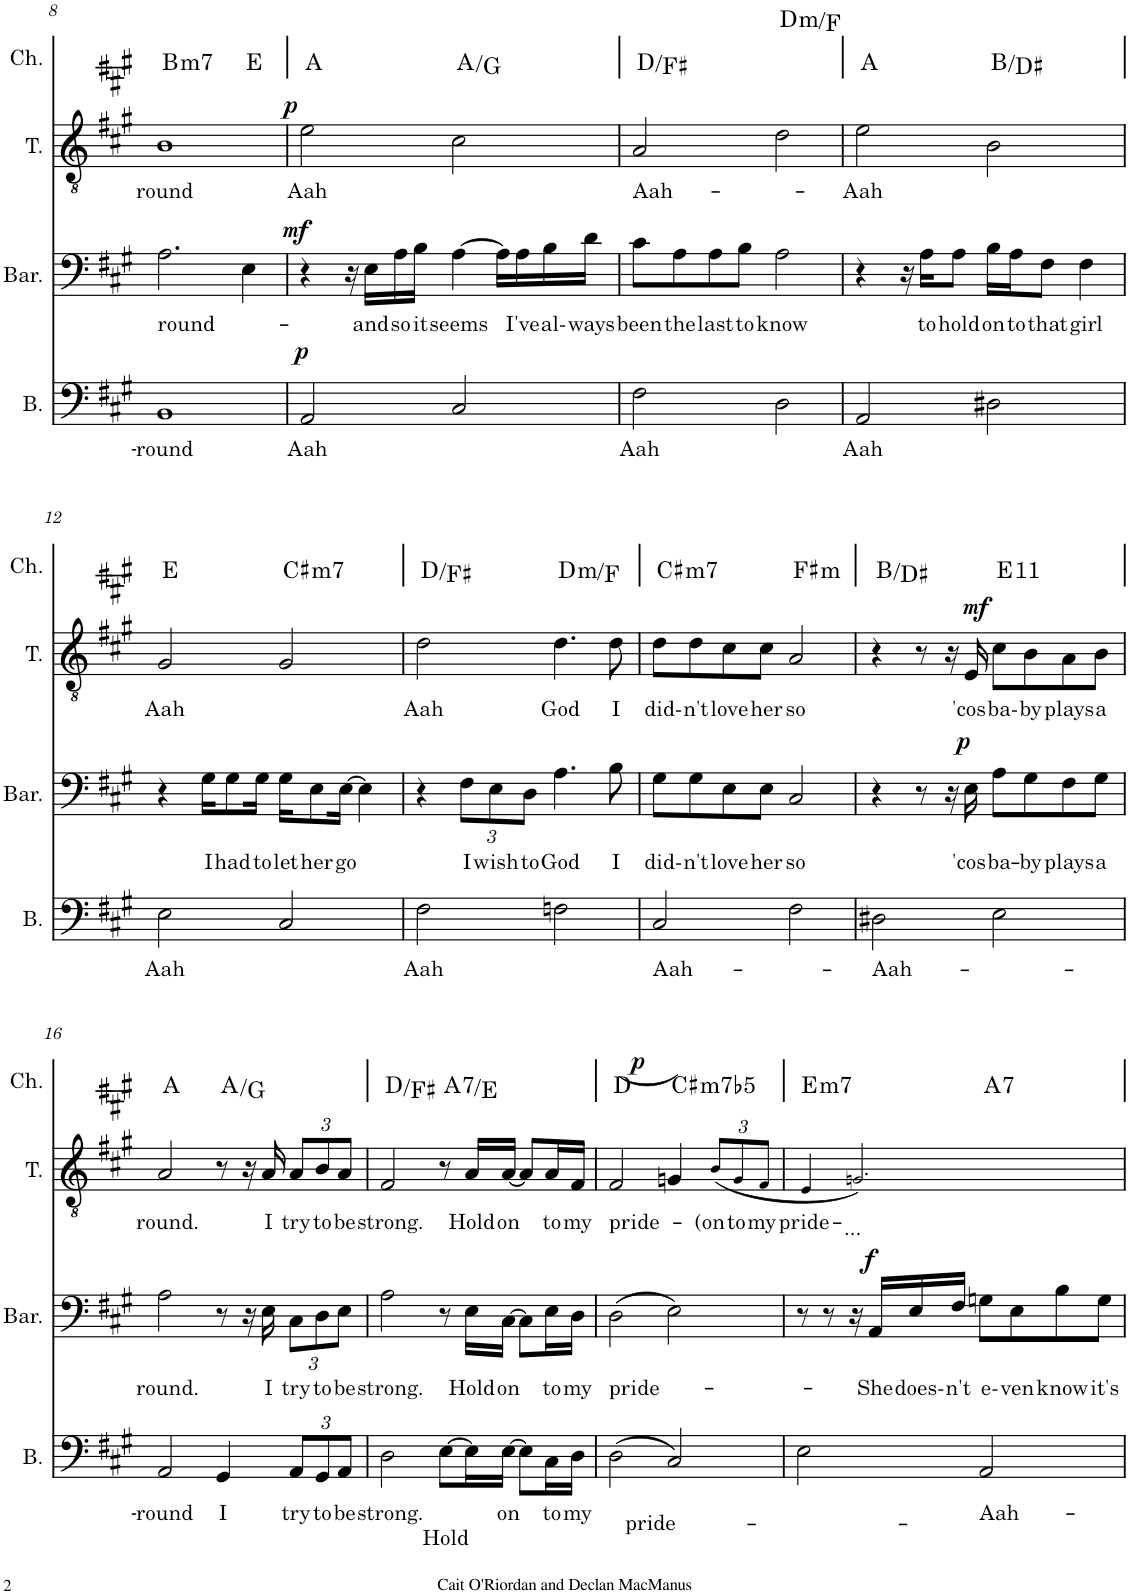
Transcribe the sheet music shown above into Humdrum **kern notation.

**kern	**text	**text	**dynam	**kern	**text	**dynam	**kern	**text	**dynam	**kern	**harte
*part4	*part4	*part4	*part4	*part3	*part3	*part3	*part2	*part2	*part2	*part1	*part1
*staff4	*staff4	*staff4	*staff4	*staff3	*staff3	*staff3	*staff2	*staff2	*staff2	*staff1	*
*I"Bass	*	*	*	*I"Baritone	*	*	*I"Tenor	*	*	*I"Chords	*
*I'B.	*	*	*	*I'Bar.	*	*	*I'T.	*	*	*I'Ch.	*
!!LO:PB:g=z
*clefF4	*	*	*	*clefF4	*	*	*clefGv2	*	*	*clefG2	*
*k[f#c#g#]	*	*	*	*k[f#c#g#]	*	*	*k[f#c#g#]	*	*	*k[f#c#g#]	*
*M4/4	*	*	*	*M4/4	*	*	*M4/4	*	*	*M4/4	*
=8	=8	=8	=8	=8	=8	=8	=8	=8	=8	=8	=8
!	!LO:LY:b	!	!	!	!LO:LY:b	!	!	!LO:LY:b	!	!	!LO:H:kt=m7
*	*	*	*	*	*	*	*	*	*	*^	*
1BB	-round	.	.	2.A\	round-	.	1B	round	.	1ryy	2.ryy	B:min7
.	.	.	.	4E\	.	.	.	.	.	.	4ryy	E:maj
=9	=9	=9	=9	=9	=9	=9	=9	=9	=9	=9	=9	=9
*	*	*	*	*	*	*	*	*	*	*k[f#c#g#]	*	*
!	!LO:LY:b	!	!LO:DY:a	!	!	!LO:DY:a	!	!LO:LY:b	!LO:DY:a	!	!	!
2AA/	Aah	.	p	4r	.	mf	2e\	Aah	p	1ryy	2ryy	A:maj
.	.	.	.	16r	.	.	.	.	.	.	.	.
!	!	!	!	!	!LO:LY:b	!	!	!	!	!	!	!
.	.	.	.	16E\LL	and	.	.	.	.	.	.	.
!	!	!	!	!	!LO:LY:b	!	!	!	!	!	!	!
.	.	.	.	16A\	so	.	.	.	.	.	.	.
!	!	!	!	!	!LO:LY:b	!	!	!	!	!	!	!
.	.	.	.	16B\JJ	it	.	.	.	.	.	.	.
!	!	!	!	!	!LO:LY:b	!	!	!	!	!	!	!
2C#/	.	.	.	[4A\	seems	.	2c#\	.	.	.	2ryy	A:maj/b7
.	.	.	.	16A\LL]	.	.	.	.	.	.	.	.
!	!	!	!	!	!LO:LY:b	!	!	!	!	!	!	!
.	.	.	.	16A\	I've	.	.	.	.	.	.	.
!	!	!	!	!	!LO:LY:b	!	!	!	!	!	!	!
.	.	.	.	16B\	al-	.	.	.	.	.	.	.
!	!	!	!	!	!LO:LY:b	!	!	!	!	!	!	!
.	.	.	.	16d\JJ	ways	.	.	.	.	.	.	.
=10	=10	=10	=10	=10	=10	=10	=10	=10	=10	=10	=10	=10
!	!LO:LY:b	!	!	!	!LO:LY:b	!	!	!LO:LY:b	!	!	!	!
2F#\	Aah	.	.	8c#\L	been	.	2A/	Aah-	.	1ryy	2ryy	D:maj/3
!	!	!	!	!	!LO:LY:b	!	!	!	!	!	!	!
.	.	.	.	8A\	the	.	.	.	.	.	.	.
!	!	!	!	!	!LO:LY:b	!	!	!	!	!	!	!
.	.	.	.	8A\	last	.	.	.	.	.	.	.
!	!	!	!	!	!LO:LY:b	!	!	!	!	!	!	!
.	.	.	.	8B\J	to	.	.	.	.	.	.	.
!	!	!	!	!	!LO:LY:b	!	!	!	!	!	!	!LO:H:kt=m
2D\	.	.	.	2A\	know	.	2d\	.	.	.	2ryy	D:min/b3
=11	=11	=11	=11	=11	=11	=11	=11	=11	=11	=11	=11	=11
*	*	*	*	*	*	*	*	*	*	*k[f#c#g#]	*	*
!	!LO:LY:b	!	!	!	!	!	!	!LO:LY:b	!	!	!	!
2AA/	Aah	.	.	4r	.	.	2e\	-Aah	.	1ryy	2ryy	A:maj
.	.	.	.	16r	.	.	.	.	.	.	.	.
!	!	!	!	!	!LO:LY:b	!	!	!	!	!	!	!
.	.	.	.	16A\KL	to	.	.	.	.	.	.	.
!	!	!	!	!	!LO:LY:b	!	!	!	!	!	!	!
.	.	.	.	8A\J	hold	.	.	.	.	.	.	.
!	!	!	!	!	!LO:LY:b	!	!	!	!	!	!	!
2D#X\	.	.	.	16B\LL	on	.	2B\	.	.	.	2ryy	B:maj/3
!	!	!	!	!	!LO:LY:b	!	!	!	!	!	!	!
.	.	.	.	16A\J	to	.	.	.	.	.	.	.
!	!	!	!	!	!LO:LY:b	!	!	!	!	!	!	!
.	.	.	.	8F#\J	that	.	.	.	.	.	.	.
!	!	!	!	!	!LO:LY:b	!	!	!	!	!	!	!
.	.	.	.	4F#\	girl	.	.	.	.	.	.	.
!!LO:LB:g=z	!!
=12	=12	=12	=12	=12	=12	=12	=12	=12	=12	=12	=12	=12
!	!LO:LY:b	!	!	!	!	!	!	!LO:LY:b	!	!	!	!
2E\	Aah	.	.	4r	.	.	2G#/	Aah	.	1ryy	2ryy	E:maj
!	!	!	!	!	!LO:LY:b	!	!	!	!	!	!	!
.	.	.	.	16G#\KL	I	.	.	.	.	.	.	.
!	!	!	!	!	!LO:LY:b	!	!	!	!	!	!	!
.	.	.	.	8G#\	had	.	.	.	.	.	.	.
!	!	!	!	!	!LO:LY:b	!	!	!	!	!	!	!
.	.	.	.	16G#\Jk	to	.	.	.	.	.	.	.
!	!	!	!	!	!LO:LY:b	!	!	!	!	!	!	!LO:H:kt=m7
2C#/	.	.	.	16G#\KL	let	.	2G#/	.	.	.	2ryy	C#:min7
!	!	!	!	!	!LO:LY:b	!	!	!	!	!	!	!
.	.	.	.	8E\	her	.	.	.	.	.	.	.
!	!	!	!	!	!LO:LY:b	!	!	!	!	!	!	!
.	.	.	.	[16E\Jk	go	.	.	.	.	.	.	.
.	.	.	.	4E\]	.	.	.	.	.	.	.	.
=13	=13	=13	=13	=13	=13	=13	=13	=13	=13	=13	=13	=13
!	!LO:LY:b	!	!	!	!	!	!	!LO:LY:b	!	!	!	!
2F#\	Aah	.	.	4r	.	.	2d\	Aah	.	1ryy	2ryy	D:maj/3
*	*	*	*	*Xbrackettup	*	*	*	*	*	*	*	*
!	!	!	!	!	!LO:LY:b	!	!	!	!	!	!	!
.	.	.	.	12F#\L	I	.	.	.	.	.	.	.
!	!	!	!	!	!LO:LY:b	!	!	!	!	!	!	!
.	.	.	.	12E\	wish	.	.	.	.	.	.	.
!	!	!	!	!	!LO:LY:b	!	!	!	!	!	!	!
.	.	.	.	12D\J	to	.	.	.	.	.	.	.
!	!	!	!	!	!LO:LY:b	!	!	!LO:LY:b	!	!	!	!LO:H:kt=m
2Fn\	.	.	.	4.A\	God	.	4.d\	God	.	.	2ryy	D:min/b3
!	!	!	!	!	!LO:LY:b	!	!	!LO:LY:b	!	!	!	!
.	.	.	.	8B\	I	.	8d\	I	.	.	.	.
=14	=14	=14	=14	=14	=14	=14	=14	=14	=14	=14	=14	=14
*	*	*	*	*	*	*	*	*	*	*k[f#c#g#]	*	*
!	!LO:LY:b	!	!	!	!LO:LY:b	!	!	!LO:LY:b	!	!	!	!LO:H:kt=m7
2C#/	Aah-	.	.	8G#\L	did-	.	8d\L	did-	.	1ryy	2ryy	C#:min7
!	!	!	!	!	!LO:LY:b	!	!	!LO:LY:b	!	!	!	!
.	.	.	.	8G#\	n't	.	8d\	n't	.	.	.	.
!	!	!	!	!	!LO:LY:b	!	!	!LO:LY:b	!	!	!	!
.	.	.	.	8E\	love	.	8c#\	love	.	.	.	.
!	!	!	!	!	!LO:LY:b	!	!	!LO:LY:b	!	!	!	!
.	.	.	.	8E\J	her	.	8c#\J	her	.	.	.	.
!	!	!	!	!	!LO:LY:b	!	!	!LO:LY:b	!	!	!	!LO:H:kt=m
2F#\	.	.	.	2C#/	so	.	2A/	so	.	.	2ryy	F#:min
=15	=15	=15	=15	=15	=15	=15	=15	=15	=15	=15	=15	=15
!	!LO:LY:b	!	!	!	!	!	!	!	!	!	!	!
2D#X\	-Aah-	.	.	4r	.	.	4r	.	.	1ryy	2ryy	B:maj/3
.	.	.	.	8r	.	.	8r	.	.	.	.	.
!	!	!	!	!	!	!LO:DY:a	!	!	!	!	!	!
.	.	.	.	16r	.	p	16r	.	.	.	.	.
!	!	!	!	!	!LO:LY:b	!	!	!LO:LY:b	!LO:DY:a	!	!	!
.	.	.	.	16E\	'cos	.	16E/	'cos	mf	.	.	.
!	!	!	!	!	!LO:LY:b	!	!	!LO:LY:b	!	!	!	!LO:H:kt=11
2E\	.	.	.	8A\L	ba-	.	8c#\L	ba-	.	.	2ryy	E:9(11)
!	!	!	!	!	!LO:LY:b	!	!	!LO:LY:b	!	!	!	!
.	.	.	.	8G#\	-by	.	8B\	by	.	.	.	.
!	!	!	!	!	!LO:LY:b	!	!	!LO:LY:b	!	!	!	!
.	.	.	.	8F#\	plays	.	8A\	plays	.	.	.	.
!	!	!	!	!	!LO:LY:b	!	!	!LO:LY:b	!	!	!	!
.	.	.	.	8G#\J	a	.	8B\J	a	.	.	.	.
!!LO:LB:g=z	!!
=16	=16	=16	=16	=16	=16	=16	=16	=16	=16	=16	=16	=16
!	!LO:LY:b	!	!	!	!LO:LY:b	!	!	!LO:LY:b	!	!	!	!
2AA/	-round	.	.	2A\	round.	.	2A/	round.	.	1ryy	2ryy	A:maj
!	!LO:LY:b	!	!	!	!	!	!	!	!	!	!	!
4GG#/	I	.	.	8r	.	.	8r	.	.	.	2ryy	A:maj/b7
.	.	.	.	16r	.	.	16r	.	.	.	.	.
!	!	!	!	!	!LO:LY:b	!	!	!LO:LY:b	!	!	!	!
.	.	.	.	16E\	I	.	16A/	I	.	.	.	.
*Xbrackettup	*	*	*	*	*	*	*	*	*	*	*	*
!	!LO:LY:b	!	!	!	!LO:LY:b	!	!	!	!	!	!	!
*	*	*	*	*	*	*	*Xbrackettup	*	*	*	*	*
!	!	!	!	!	!	!	!	!LO:LY:b	!	!	!	!
12AA/L	try	.	.	12C#\L	try	.	12A/L	try	.	.	.	.
!	!LO:LY:b	!	!	!	!LO:LY:b	!	!	!LO:LY:b	!	!	!	!
12GG#/	to	.	.	12D\	to	.	12B/	to	.	.	.	.
!	!LO:LY:b	!	!	!	!LO:LY:b	!	!	!LO:LY:b	!	!	!	!
12AA/J	be	.	.	12E\J	be	.	12A/J	be	.	.	.	.
=17	=17	=17	=17	=17	=17	=17	=17	=17	=17	=17	=17	=17
*	*	*	*	*	*	*	*	*	*	*k[f#c#g#]	*	*
!	!LO:LY:b	!	!	!	!LO:LY:b	!	!	!LO:LY:b	!	!	!	!
2D\	strong.	.	.	2A\	strong.	.	2F#/	strong.	.	1ryy	2ryy	D:maj/3
!	!	!LO:LY:b	!	!	!	!	!	!	!	!	!	!LO:H:kt=7
[8E\L	.	Hold	.	8r	.	.	8r	.	.	.	2ryy	A:7/5
!	!	!	!	!	!LO:LY:b	!	!	!LO:LY:b	!	!	!	!
16E\L]	.	.	.	16E\LL	Hold	.	16A/LL	Hold	.	.	.	.
!	!LO:LY:b	!	!	!	!LO:LY:b	!	!	!LO:LY:b	!	!	!	!
[16E\JJ	on	.	.	[16C#\JJ	on	.	[16A/JJ	on	.	.	.	.
8E\L]	.	.	.	8C#\L]	.	.	8A/L]	.	.	.	.	.
!	!LO:LY:b	!	!	!	!LO:LY:b	!	!	!LO:LY:b	!	!	!	!
16C#\L	to	.	.	16E\L	to	.	16A/L	to	.	.	.	.
!	!LO:LY:b	!	!	!	!LO:LY:b	!	!	!LO:LY:b	!	!	!	!
16D\JJ	my	.	.	16D\JJ	my	.	16F#/JJ	my	.	.	.	.
=18	=18	=18	=18	=18	=18	=18	=18	=18	=18	=18	=18	=18
!	!LO:LY:b	!	!	!	!LO:LY:b	!	!	!LO:LY:b	!	!	!	!
(2D\	pride-	.	.	(2D\	pride-	.	(2F#/	pride-	.	1ryy	2ryy	D:maj
!	!	!	!	!	!	!	!	!	!LO:DY:a	!	!	!LO:H:kt=m7b5
2C#/)	.	.	.	2E\)	.	.	4Gn/)	.	p	.	2ryy	C#:hdim7
!	!	!	!	!	!	!	!	!LO:LY:b	!	!	!	!
.	.	.	.	.	.	.	(12B!/L	(on	.	.	.	.
!	!	!	!	!	!	!	!	!LO:LY:b	!	!	!	!
.	.	.	.	.	.	.	12G!/	to	.	.	.	.
!	!	!	!	!	!	!	!	!LO:LY:b	!	!	!	!
.	.	.	.	.	.	.	12F#!/J	my	.	.	.	.
=19	=19	=19	=19	=19	=19	=19	=19	=19	=19	=19	=19	=19
*	*	*	*	*	*	*	*	*	*	*k[f#c#g#]	*	*
!	!	!	!	!	!	!	!	!LO:LY:b	!	!	!	!LO:H:kt=m7
2E\	.	.	.	8r	.	.	4E!/	pride-	.	1ryy	2ryy	E:min7
.	.	.	.	8r	.	.	.	.	.	.	.	.
!	!	!	!	!	!	!	!	!LO:LY:b	!	!	!	!
.	.	.	.	16r	.	.	2.Gn!/)	-...	.	.	.	.
!	!	!	!	!	!LO:LY:b	!LO:DY:a	!	!	!	!	!	!
.	.	.	.	16AA/LL	She	f	.	.	.	.	.	.
!	!	!	!	!	!LO:LY:b	!	!	!	!	!	!	!
.	.	.	.	16E/	does-	.	.	.	.	.	.	.
!	!	!	!	!	!LO:LY:b	!	!	!	!	!	!	!
.	.	.	.	16F#/JJ	n't	.	.	.	.	.	.	.
!	!LO:LY:b	!	!	!	!LO:LY:b	!	!	!	!	!	!	!LO:H:kt=7
2AA/	Aah-	.	.	8Gn\L	e-	.	.	.	.	.	2ryy	A:7
!	!	!	!	!	!LO:LY:b	!	!	!	!	!	!	!
.	.	.	.	8E\	ven	.	.	.	.	.	.	.
!	!	!	!	!	!LO:LY:b	!	!	!	!	!	!	!
.	.	.	.	8B\	know	.	.	.	.	.	.	.
!	!	!	!	!	!LO:LY:b	!	!	!	!	!	!	!
.	.	.	.	8G\J	it's	.	.	.	.	.	.	.
*	*	*	*	*	*	*	*	*	*	*v	*v	*
=	=	=	=	=	=	=	=	=	=	=	=
*-	*-	*-	*-	*-	*-	*-	*-	*-	*-	*-	*-
